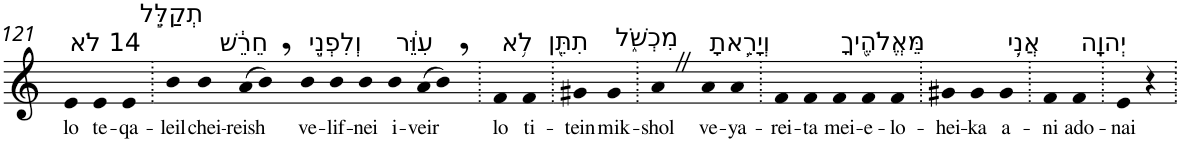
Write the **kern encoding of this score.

**kern	**text
*part1	*part1
*staff1	*staff1
*I"Piano	*
*I'Pno	*
!!LO:PB:g=z
*clefG2	*
*k[]	*
=121	=121
!LO:TX:a:t=14 לֹא	!
!	!LO:LY:b
4e	lo
!LO:TX:a:t=תְקַלֵּ֣ל	!
!	!LO:LY:b
4e	te-
!	!LO:LY:b
4e	-qa-
=122.	=122.
!	!LO:LY:b
4b	-leil
!LO:TX:a:t=חֵרֵ֔שׁ	!
!	!LO:LY:b
4b	chei-
!	!LO:LY:b
(>8a	-reish
8b,)	.
!LO:TX:a:t=וְלִפְנֵ֣י	!
!	!LO:LY:b
4b	ve-
!	!LO:LY:b
4b	-lif-
!	!LO:LY:b
4b	-nei
!LO:TX:a:t=עִוֵּ֔ר	!
!	!LO:LY:b
4b	i-
!	!LO:LY:b
(>8a	-veir
8b,)	.
=123.	=123.
!LO:TX:a:t=לֹ֥א	!
!	!LO:LY:b
4f	lo
!LO:TX:a:t=תִתֵּ֖ן	!
!	!LO:LY:b
4f	ti-
=124.	=124.
!	!LO:LY:b
4g#X	-tein
!LO:TX:a:t=מִכְשֹׁ֑ל	!
!	!LO:LY:b
4g#	mik-
=125.	=125.
!	!LO:LY:b
4aZ	-shol
!LO:TX:a:t=וְיָרֵ֥אתָ	!
!	!LO:LY:b
4a	ve-
!	!LO:LY:b
4a	-ya-
=126.	=126.
!	!LO:LY:b
4f	-rei-
!	!LO:LY:b
4f	-ta
!LO:TX:a:t=מֵּאֱלֹהֶ֖יךָ	!
!	!LO:LY:b
4f	mei-
!	!LO:LY:b
4f	-e-
!	!LO:LY:b
4f	-lo-
=127.	=127.
!	!LO:LY:b
4g#X	-hei-
!	!LO:LY:b
4g#	-ka
!LO:TX:a:t=אֲנִ֥י	!
!	!LO:LY:b
4g#	a-
=128.	=128.
!	!LO:LY:b
4f	-ni
!LO:TX:a:t=יְהוָֽה	!
!	!LO:LY:b
4f	ado-
=129.	=129.
!	!LO:LY:b
4e	-nai
4r	.
=.	=.
*-	*-
